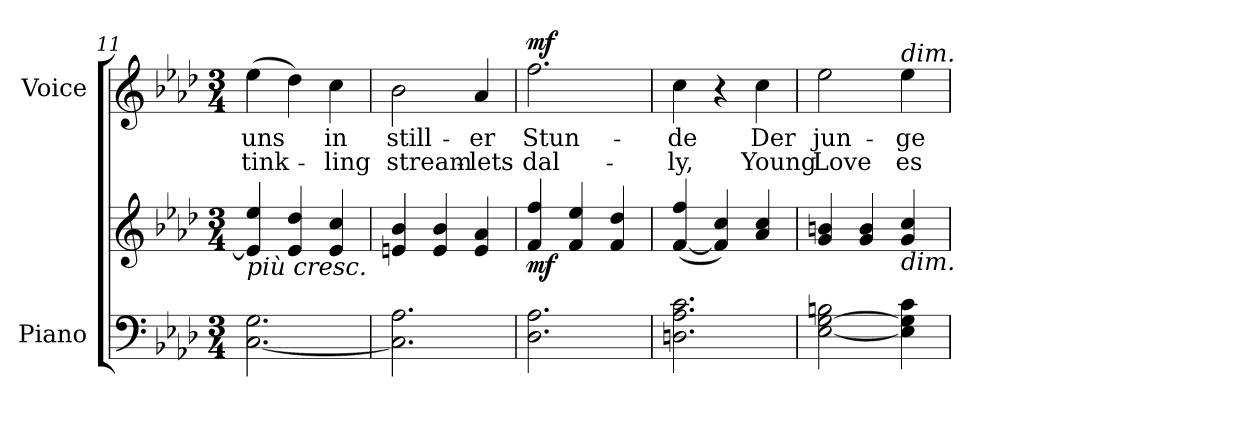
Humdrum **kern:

**kern	**kern	**dynam	**kern	**text	**text	**dynam
*part2	*part2	*part2	*part1	*part1	*part1	*part1
*staff3	*staff2	*staff2/3	*staff1	*staff1	*staff1	*staff1
*I"Piano	*	*	*I"Voice	*	*	*
*I'Pno	*	*	*	*	*	*
*clefF4	*clefG2	*	*clefG2	*	*	*
*k[b-e-a-d-]	*k[b-e-a-d-]	*	*k[b-e-a-d-]	*	*	*
*M3/4	*M3/4	*	*M3/4	*	*	*
=11	=11	=11	=11	=11	=11	=11
!	!LO:TX:b:i:t=più cresc.	!	!	!	!	!
!	!	!	!	!LO:LY:b	!LO:LY:b	!
[2.C\ 2.G\	4e-/] 4ee-/	.	(4ee-\	uns	tink-	.
.	4e-/ 4dd-/	.	4dd-\)	.	.	.
!	!	!	!	!LO:LY:b	!LO:LY:b	!
.	4e-/ 4cc/	.	4cc\	in	-ling	.
=12	=12	=12	=12	=12	=12	=12
!	!	!	!	!LO:LY:b	!LO:LY:b	!
2.C\] 2.A-\	4en/ 4b-/	.	2b-\	still-	stream-	.
.	4e/ 4b-/	.	.	.	.	.
!	!	!	!	!LO:LY:b	!LO:LY:b	!
.	4e/ 4a-/	.	4a-/	-er	-lets	.
=13	=13	=13	=13	=13	=13	=13
!	!	!LO:DY:b	!	!LO:LY:b	!LO:LY:b	!LO:DY:a
2.D-\ 2.A-\	4f/ 4ff/	mf	2.ff\	Stun-	dal-	mf
.	4f/ 4ee-/	.	.	.	.	.
.	4f/ 4dd-/	.	.	.	.	.
!!LO:LB:g=z
=14	=14	=14	=14	=14	=14	=14
!	!	!	!	!LO:LY:b	!LO:LY:b	!
2.Dn\ 2.A-\ 2.c\	([4f/ 4ff/	.	4cc\	-de	-ly,	.
.	4f/] 4cc/)	.	4r	.	.	.
!	!	!	!	!LO:LY:b	!LO:LY:b	!
.	4a-/ 4cc/	.	4cc\	Der	Young	.
=15	=15	=15	=15	=15	=15	=15
!	!	!	!	!LO:LY:b	!LO:LY:b	!
[2E-\ [2G\ 2Bn\	4g/ 4bn/	.	2ee-\	jun-	Love	.
.	4g/ 4b/	.	.	.	.	.
!	!	!	!LO:TX:a:i:t=dim.	!	!	!
!	!LO:TX:b:i:t=dim.	!	!	!	!	!
!	!	!	!	!LO:LY:b	!LO:LY:b	!
4E-\] 4G\] 4c\	4g/ 4cc/	.	4ee-\	-ge	es-	.
=	=	=	=	=	=	=
*-	*-	*-	*-	*-	*-	*-
